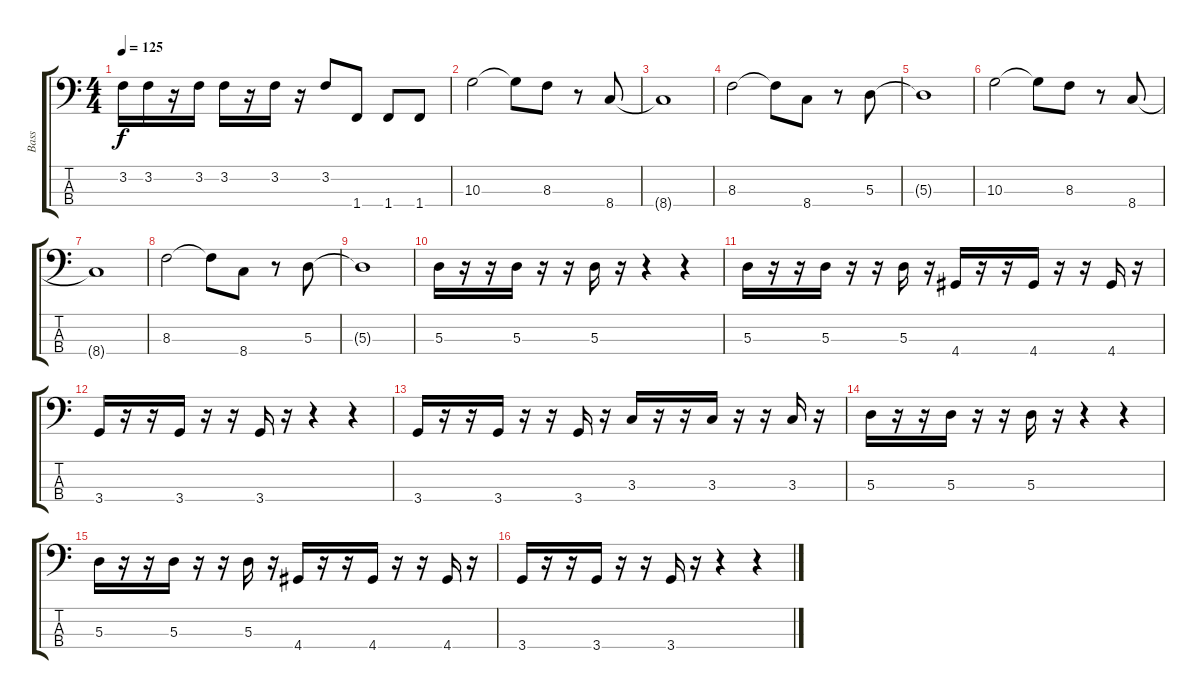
\track ("Bass" "Bass") {instrument electricbasspick}
\staff {score tabs}
\tuning (G2 D2 A1 E1) {hide}
\ts (4 4)
\tempo 125
\clef f4
\ks c
3.2.16{dy f} 3.2.16 r.16 3.2.16 3.2.16 r.16 3.2.16 r.16 3.2.8 1.4.8 1.4.8 1.4.8 |
10.3.2 10.3{t}.8 8.3.8 r.8 8.4.8 |
8.4{t}.1 |
8.3.2 8.3{t}.8 8.4.8 r.8 5.3.8 |
5.3{t}.1 |
10.3.2 10.3{t}.8 8.3.8 r.8 8.4.8 |
8.4{t}.1 |
8.3.2 8.3{t}.8 8.4.8 r.8 5.3.8 |
5.3{t}.1 |
5.3.16 r.16 r.16 5.3.16 r.16 r.16 5.3.16 r.16 r.4 r.4 |
5.3.16 r.16 r.16 5.3.16 r.16 r.16 5.3.16 r.16 4.4.16 r.16 r.16 4.4.16 r.16 r.16 4.4.16 r.16 |
3.4.16 r.16 r.16 3.4.16 r.16 r.16 3.4.16 r.16 r.4 r.4 |
3.4.16 r.16 r.16 3.4.16 r.16 r.16 3.4.16 r.16 3.3.16 r.16 r.16 3.3.16 r.16 r.16 3.3.16 r.16 |
5.3.16 r.16 r.16 5.3.16 r.16 r.16 5.3.16 r.16 r.4 r.4 |
5.3.16 r.16 r.16 5.3.16 r.16 r.16 5.3.16 r.16 4.4.16 r.16 r.16 4.4.16 r.16 r.16 4.4.16 r.16 |
3.4.16 r.16 r.16 3.4.16 r.16 r.16 3.4.16 r.16 r.4 r.4
